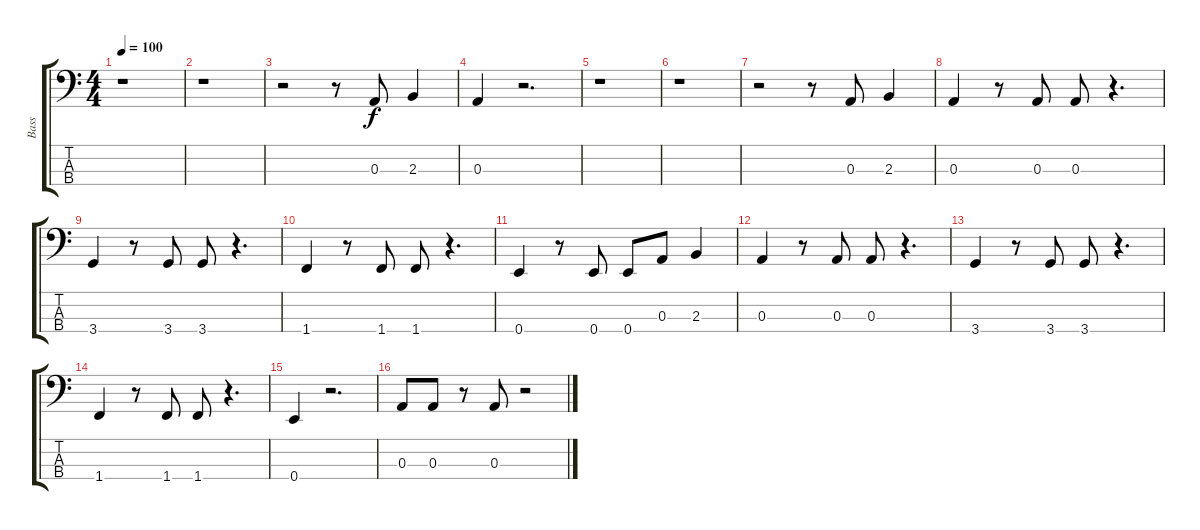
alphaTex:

\track ("Bass" "Bass") {instrument electricbasspick}
\staff {score tabs}
\tuning (G2 D2 A1 E1) {hide}
\ts (4 4)
\tempo 100
\clef f4
\ks c
r.1{dy f} |
r.1 |
r.2 r.8 0.3.8 2.3.4 |
0.3.4 r.2{d} |
r.1 |
r.1 |
r.2 r.8 0.3.8 2.3.4 |
0.3.4 r.8 0.3.8 0.3.8 r.4{d} |
3.4.4 r.8 3.4.8 3.4.8 r.4{d} |
1.4.4 r.8 1.4.8 1.4.8 r.4{d} |
0.4.4 r.8 0.4.8 0.4.8 0.3.8 2.3.4 |
0.3.4 r.8 0.3.8 0.3.8 r.4{d} |
3.4.4 r.8 3.4.8 3.4.8 r.4{d} |
1.4.4 r.8 1.4.8 1.4.8 r.4{d} |
0.4.4 r.2{d} |
0.3.8 0.3.8 r.8 0.3.8 r.2
